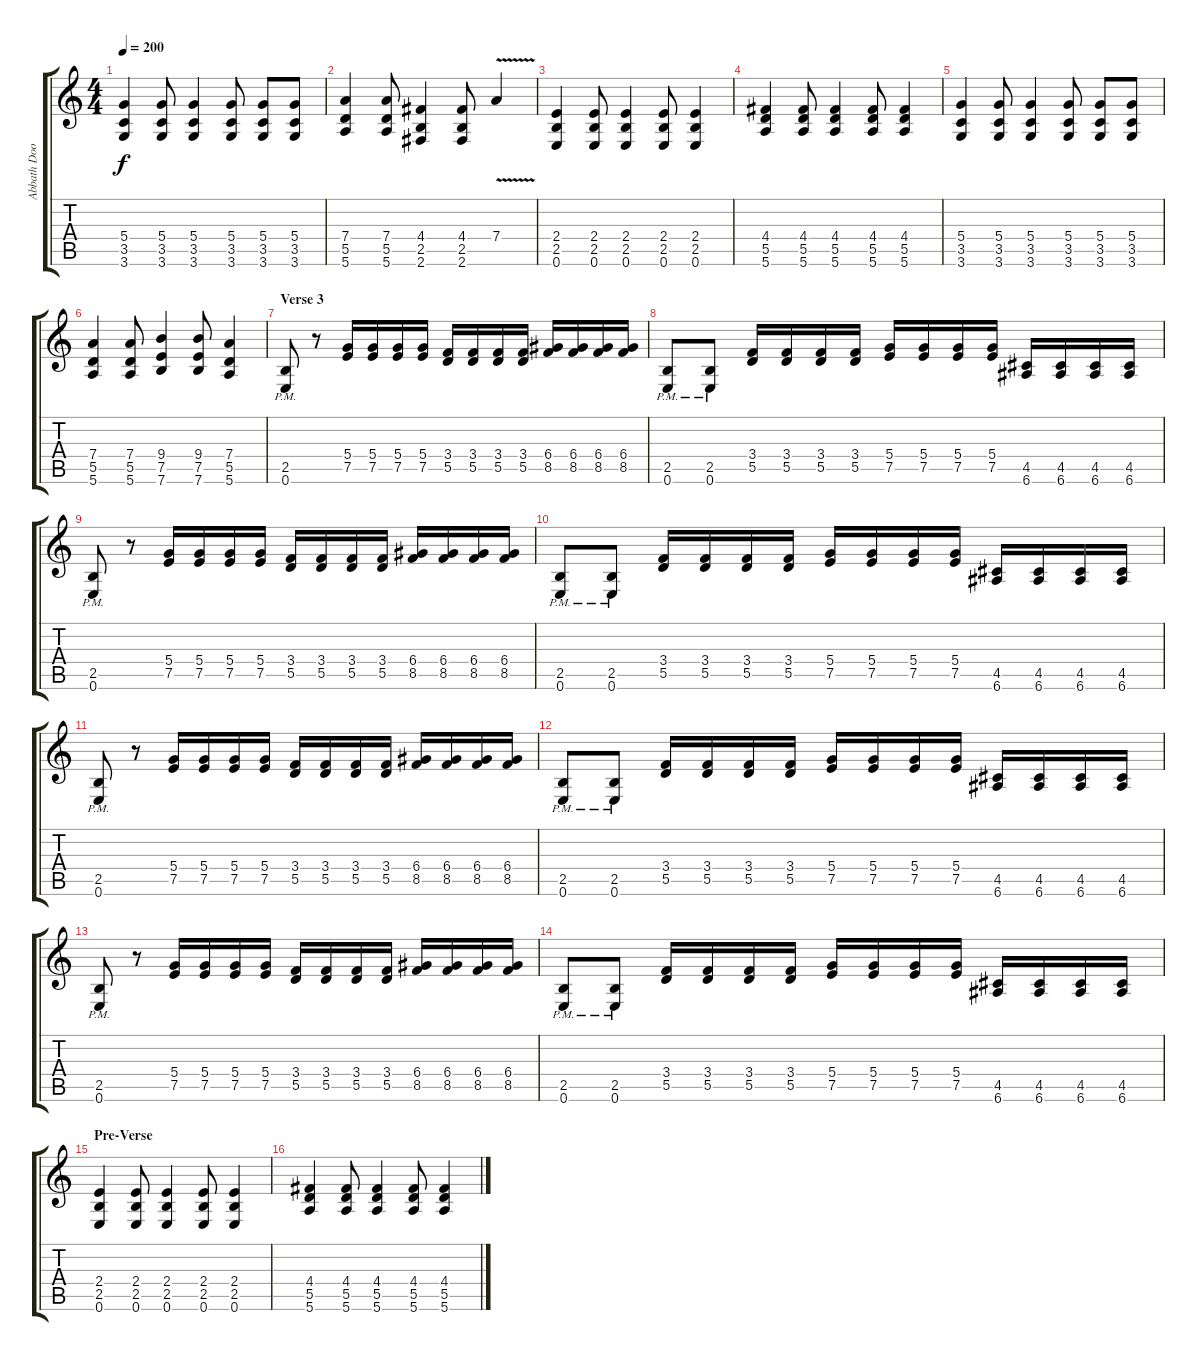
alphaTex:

\track ("Abbath Doom Occulta (Guitar)" "Abbath Doo") {instrument distortionguitar}
\staff {score tabs}
\tuning (E4 B3 G3 D3 A2 E2) {hide}
\ts (4 4)
\tempo 200
\clef g2
\ks c
(5.4 3.5 3.6).4{dy f} (5.4 3.5 3.6).8 (5.4 3.5 3.6).4 (5.4 3.5 3.6).8 (5.4 3.5 3.6).8 (5.4 3.5 3.6).8 |
(7.4 5.5 5.6).4 (7.4 5.5 5.6).8 (4.4 2.5 2.6).4 (4.4 2.5 2.6).8 7.4{v}.4{instrument guitarharmonics} |
(2.4 2.5 0.6).4{instrument distortionguitar} (2.4 2.5 0.6).8 (2.4 2.5 0.6).4 (2.4 2.5 0.6).8 (2.4 2.5 0.6).4 |
(4.4 5.5 5.6).4 (4.4 5.5 5.6).8 (4.4 5.5 5.6).4 (4.4 5.5 5.6).8 (4.4 5.5 5.6).4 |
(5.4 3.5 3.6).4 (5.4 3.5 3.6).8 (5.4 3.5 3.6).4 (5.4 3.5 3.6).8 (5.4 3.5 3.6).8 (5.4 3.5 3.6).8 |
(7.4 5.5 5.6).4 (7.4 5.5 5.6).8 (9.4 7.5 7.6).4 (9.4 7.5 7.6).8 (7.4 5.5 5.6).4 |
\section ("" "Verse 3")
(2.5{pm} 0.6{pm}).8 r.8 (5.4 7.5).16 (5.4 7.5).16 (5.4 7.5).16 (5.4 7.5).16 (3.4 5.5).16 (3.4 5.5).16 (3.4 5.5).16 (3.4 5.5).16 (6.4 8.5).16 (6.4 8.5).16 (6.4 8.5).16 (6.4 8.5).16 |
(2.5{pm} 0.6{pm}).8 (2.5{pm} 0.6{pm}).8 (3.4 5.5).16 (3.4 5.5).16 (3.4 5.5).16 (3.4 5.5).16 (5.4 7.5).16 (5.4 7.5).16 (5.4 7.5).16 (5.4 7.5).16 (4.5 6.6).16 (4.5 6.6).16 (4.5 6.6).16 (4.5 6.6).16 |
(2.5{pm} 0.6{pm}).8 r.8 (5.4 7.5).16 (5.4 7.5).16 (5.4 7.5).16 (5.4 7.5).16 (3.4 5.5).16 (3.4 5.5).16 (3.4 5.5).16 (3.4 5.5).16 (6.4 8.5).16 (6.4 8.5).16 (6.4 8.5).16 (6.4 8.5).16 |
(2.5{pm} 0.6{pm}).8 (2.5{pm} 0.6{pm}).8 (3.4 5.5).16 (3.4 5.5).16 (3.4 5.5).16 (3.4 5.5).16 (5.4 7.5).16 (5.4 7.5).16 (5.4 7.5).16 (5.4 7.5).16 (4.5 6.6).16 (4.5 6.6).16 (4.5 6.6).16 (4.5 6.6).16 |
(2.5{pm} 0.6{pm}).8 r.8 (5.4 7.5).16 (5.4 7.5).16 (5.4 7.5).16 (5.4 7.5).16 (3.4 5.5).16 (3.4 5.5).16 (3.4 5.5).16 (3.4 5.5).16 (6.4 8.5).16 (6.4 8.5).16 (6.4 8.5).16 (6.4 8.5).16 |
(2.5{pm} 0.6{pm}).8 (2.5{pm} 0.6{pm}).8 (3.4 5.5).16 (3.4 5.5).16 (3.4 5.5).16 (3.4 5.5).16 (5.4 7.5).16 (5.4 7.5).16 (5.4 7.5).16 (5.4 7.5).16 (4.5 6.6).16 (4.5 6.6).16 (4.5 6.6).16 (4.5 6.6).16 |
(2.5{pm} 0.6{pm}).8 r.8 (5.4 7.5).16 (5.4 7.5).16 (5.4 7.5).16 (5.4 7.5).16 (3.4 5.5).16 (3.4 5.5).16 (3.4 5.5).16 (3.4 5.5).16 (6.4 8.5).16 (6.4 8.5).16 (6.4 8.5).16 (6.4 8.5).16 |
(2.5{pm} 0.6{pm}).8 (2.5{pm} 0.6{pm}).8 (3.4 5.5).16 (3.4 5.5).16 (3.4 5.5).16 (3.4 5.5).16 (5.4 7.5).16 (5.4 7.5).16 (5.4 7.5).16 (5.4 7.5).16 (4.5 6.6).16 (4.5 6.6).16 (4.5 6.6).16 (4.5 6.6).16 |
\section ("" "Pre-Verse")
(2.4 2.5 0.6).4 (2.4 2.5 0.6).8 (2.4 2.5 0.6).4 (2.4 2.5 0.6).8 (2.4 2.5 0.6).4 |
(4.4 5.5 5.6).4 (4.4 5.5 5.6).8 (4.4 5.5 5.6).4 (4.4 5.5 5.6).8 (4.4 5.5 5.6).4
